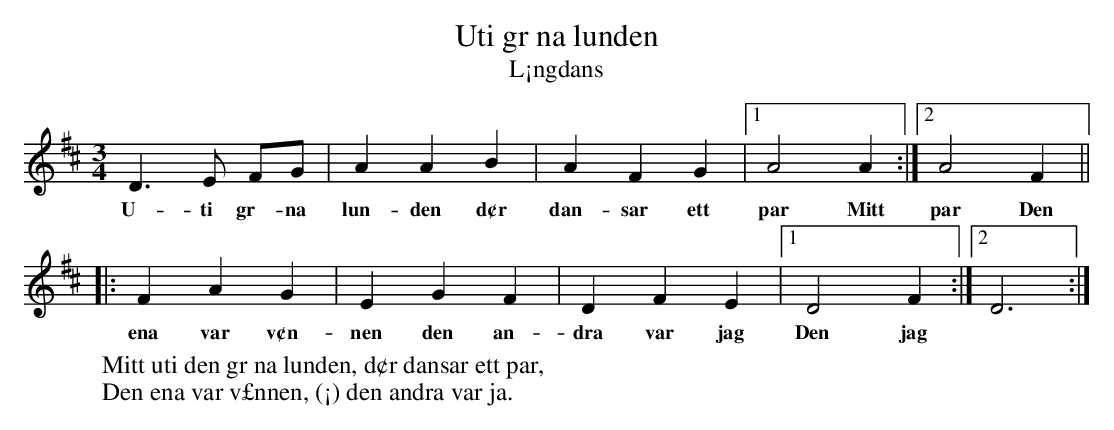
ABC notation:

X:1
T:Uti gr na lunden
T:L¡ngdans
M:3/4
L:1/8
K:D
D3 E FG | A2 A2 B2 | A2 F2 G2 |1 A4 A2 :|2 A4 F2 ||
w:U-ti gr -na lun-den d¢r dan-sar ett par Mitt par Den
|:F2 A2 G2 | E2 G2 F2 | D2 F2 E2 |1 D4 F2 :|2 D6 :|
w:ena var v¢n-nen den an-dra var jag Den jag
W:Mitt uti den gr na lunden, d¢r dansar ett par,
W:Den ena var v£nnen, (¡) den andra var ja.
